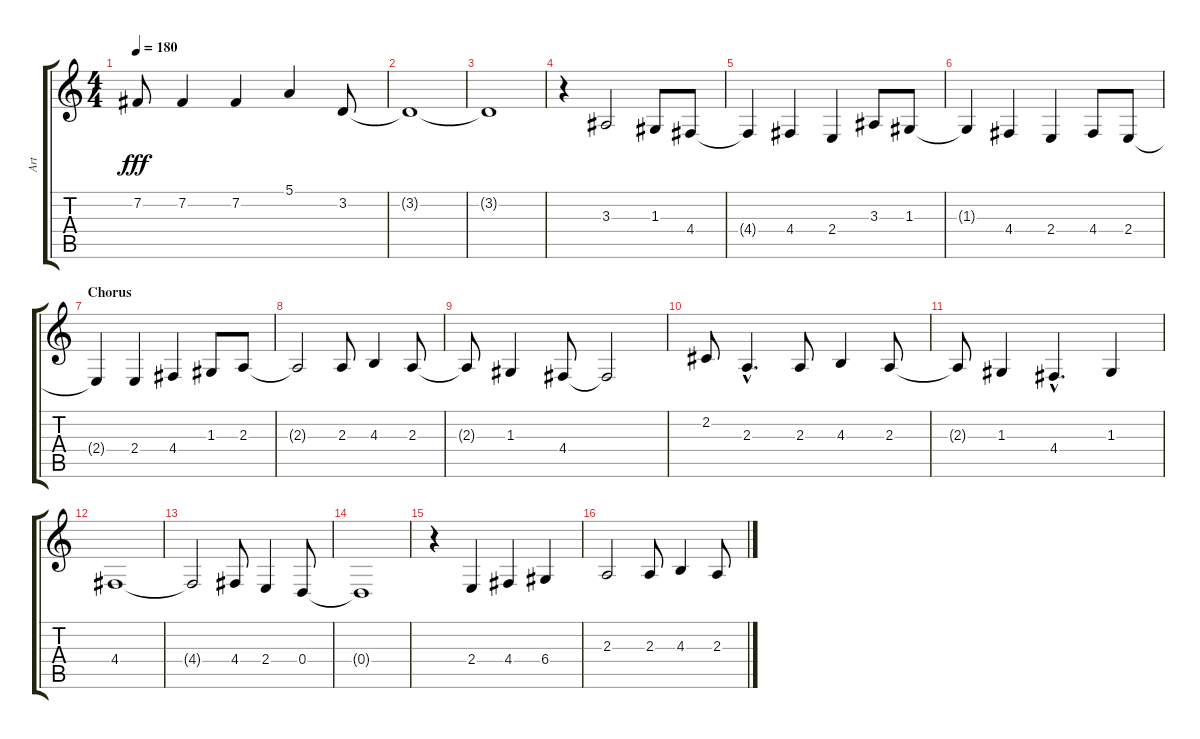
\track ("Art" "Art") {instrument clarinet}
\staff {score tabs}
\tuning (E4 B3 G3 D3 A2 E2) {hide}
\ts (4 4)
\tempo 180
\clef g2
\ks c
7.2{t}.8{dy fff} 7.2.4 7.2.4 5.1.4 3.2.8 |
3.2{t}.1 |
3.2{t}.1 |
r.4 3.3.2 1.3.8 4.4.8 |
4.4{t}.4 4.4.4 2.4.4 3.3.8 1.3.8 |
1.3{t}.4 4.4.4 2.4.4 4.4.8 2.4.8 |
\section ("" "Chorus")
2.4{t}.4 2.4.4 4.4.4 1.3.8 2.3.8 |
2.3{t}.2 2.3.8 4.3.4 2.3.8 |
2.3{t}.8 1.3.4 4.4.8 4.4{t}.2 |
2.2.8 2.3{hac}.4{d} 2.3.8 4.3.4 2.3.8 |
2.3{t}.8 1.3.4 4.4{hac}.4{d} 1.3.4 |
4.4.1 |
4.4{t}.2 4.4.8 2.4.4 0.4.8 |
0.4{t}.1 |
r.4 2.4.4 4.4.4 6.4.4 |
2.3.2 2.3.8 4.3.4 2.3.8
